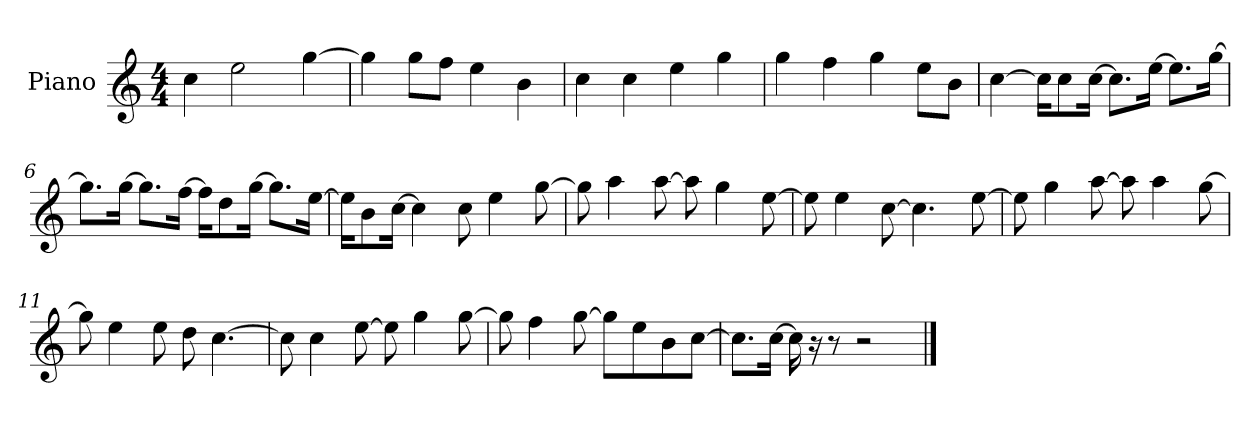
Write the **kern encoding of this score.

**kern
*part1
*staff1
*I"Piano
*I'P-no
*clefG2
*k[]
*M4/4
*MM90
=1
4cc\
2ee\
[4gg\
=2
4gg\]
8gg\L
8ff\J
4ee\
4b\
=3
4cc\
4cc\
4ee\
4gg\
=4
4gg\
4ff\
4gg\
8ee\L
8b\J
=5
[4cc\
16cc\KL]
8cc\
[16cc\Jk
8.cc\L]
[16ee\Jk
8.ee\L]
[16gg\Jk
=6
8.gg\L]
[16gg\Jk
8.gg\L]
[16ff\Jk
16ff\KL]
8dd\
[16gg\Jk
8.gg\L]
[16ee\Jk
!!LO:LB:g=z
=7
16ee\KL]
8b\
[16cc\Jk
4cc\]
8cc\
4ee\
[8gg\
=8
8gg\]
4aa\
[8aa\
8aa\]
4gg\
[8ee\
=9
8ee\]
4ee\
[8cc\
4.cc\]
[8ee\
=10
8ee\]
4gg\
[8aa\
8aa\]
4aa\
[8gg\
=11
8gg\]
4ee\
8ee\
8dd\
[4.cc\
=12
8cc\]
4cc\
[8ee\
8ee\]
4gg\
[8gg\
!!LO:LB:g=z
=13
8gg\]
4ff\
[8gg\
8gg\L]
8ee\
8b\
[8cc\J
=14
8.cc\L]
[16cc\Jk
16cc\]
16r
8r
2r
==
*-
